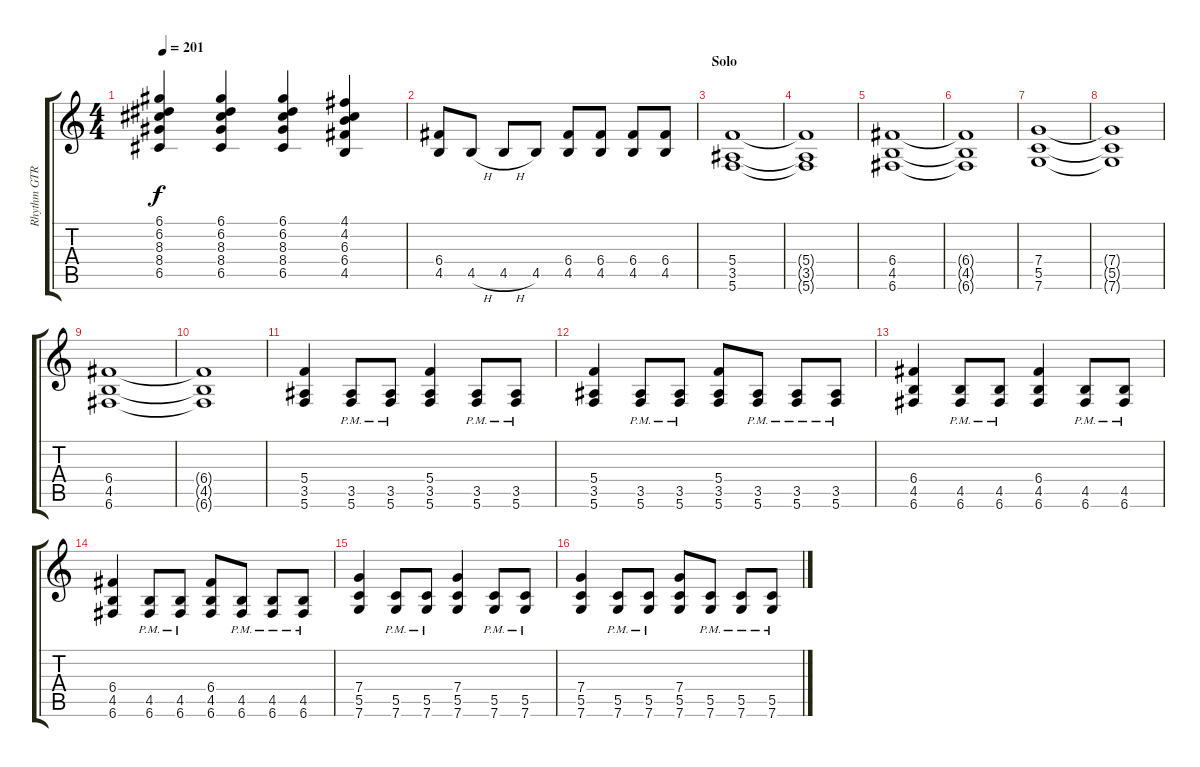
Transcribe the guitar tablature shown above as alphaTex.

\track ("Rhythm GTR 1" "Rhythm GTR") {instrument overdrivenguitar}
\staff {score tabs}
\tuning (D4 A3 F3 C3 G2 C2) {hide}
\ts (4 4)
\tempo 201
\clef g2
\ks aminor
(6.1{t} 6.2{t} 8.3{t} 8.4{t} 6.5{t}).4{dy f} (6.1 6.2 8.3 8.4 6.5).4 (6.1 6.2 8.3 8.4 6.5).4 (4.1 4.2 6.3 6.4 4.5).4 |
(6.4 4.5).8 4.5{h}.8 4.5{h}.8 4.5.8 (6.4 4.5).8 (6.4 4.5).8 (6.4 4.5).8 (6.4 4.5).8 |
\section ("" "Solo")
(5.4 3.5 5.6).1 |
(5.4{t} 3.5{t} 5.6{t}).1 |
(6.4 4.5 6.6).1 |
(6.4{t} 4.5{t} 6.6{t}).1 |
(7.4 5.5 7.6).1 |
(7.4{t} 5.5{t} 7.6{t}).1 |
(6.4 4.5 6.6).1 |
(6.4{t} 4.5{t} 6.6{t}).1 |
(5.4 3.5 5.6).4 (3.5{pm} 5.6{pm}).8 (3.5{pm} 5.6{pm}).8 (5.4 3.5 5.6).4 (3.5{pm} 5.6{pm}).8 (3.5{pm} 5.6{pm}).8 |
(5.4 3.5 5.6).4 (3.5{pm} 5.6{pm}).8 (3.5{pm} 5.6{pm}).8 (5.4 3.5 5.6).8 (3.5{pm} 5.6{pm}).8 (3.5{pm} 5.6{pm}).8 (3.5{pm} 5.6{pm}).8 |
(6.4 4.5 6.6).4 (4.5{pm} 6.6{pm}).8 (4.5{pm} 6.6{pm}).8 (6.4 4.5 6.6).4 (4.5{pm} 6.6{pm}).8 (4.5{pm} 6.6{pm}).8 |
(6.4 4.5 6.6).4 (4.5{pm} 6.6{pm}).8 (4.5{pm} 6.6{pm}).8 (6.4 4.5 6.6).8 (4.5{pm} 6.6{pm}).8 (4.5{pm} 6.6{pm}).8 (4.5{pm} 6.6{pm}).8 |
(7.4 5.5 7.6).4 (5.5{pm} 7.6{pm}).8 (5.5{pm} 7.6{pm}).8 (7.4 5.5 7.6).4 (5.5{pm} 7.6{pm}).8 (5.5{pm} 7.6{pm}).8 |
(7.4 5.5 7.6).4 (5.5{pm} 7.6{pm}).8 (5.5{pm} 7.6{pm}).8 (7.4 5.5 7.6).8 (5.5{pm} 7.6{pm}).8 (5.5{pm} 7.6{pm}).8 (5.5{pm} 7.6{pm}).8
